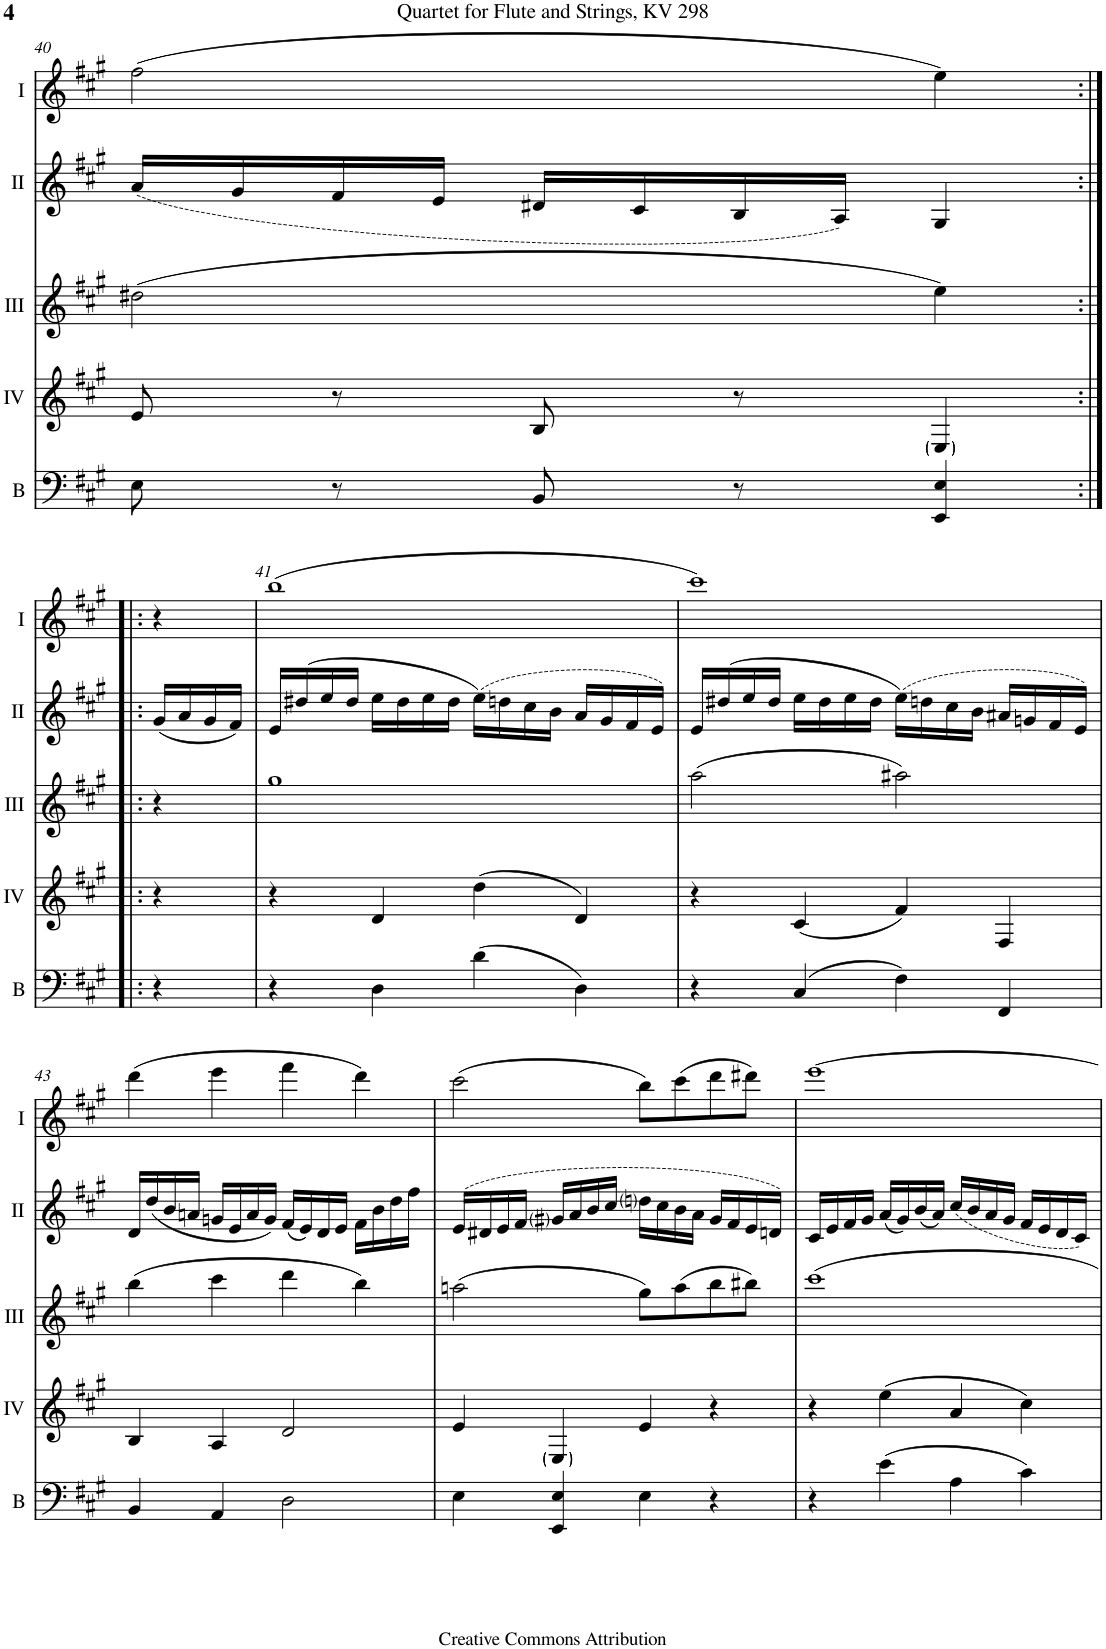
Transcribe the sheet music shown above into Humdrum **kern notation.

**kern	**kern	**kern	**kern	**kern
*part5	*part4	*part3	*part2	*part1
*staff5	*staff4	*staff3	*staff2	*staff1
*I"Bass	*I"Acc. 4	*I"Acc. 3	*I"Acc. 2	*I"Acc. 1
*I'B	*	*	*	*
!!LO:PB:g=z
*clefF4	*clefG2	*clefG2	*clefG2	*clefG2
*Trd7c12	*Trd7c12	*Trd7c12	*	*
*k[f#c#g#]	*k[f#c#g#]	*k[f#c#g#]	*k[f#c#g#]	*k[f#c#g#]
*M2/2	*M2/2	*M2/2	*M2/2	*M2/2
*met(c|)	*met(c|)	*met(c|)	*met(c|)	*met(c|)
=40	=40	=40	=40	=40
8E\	8e/	(2dd#X\	(16a/LL	(2ff#\
.	.	.	16g#/	.
8r	8r	.	16f#/	.
.	.	.	16e/JJ	.
8BB/	8B/	.	16d#X/LL	.
.	.	.	16c#/	.
8r	8r	.	16B/	.
.	.	.	16A/JJ)	.
4EE/ 4E/	4E/	4ee\)	4G#/	4ee\)
!!LO:LB:g=z
=40X5:|!|:	=40X5:|!|:	=40X5:|!|:	=40X5:|!|:	=40X5:|!|:
4r	4r	4r	(16g#/LL	4r
.	.	.	16a/	.
.	.	.	16g#/	.
.	.	.	16f#/JJ)	.
=41	=41	=41	=41	=41
4r	4r	1gg#	16e/LL	(1bb
.	.	.	(16dd#X/	.
.	.	.	16ee/	.
.	.	.	16dd#/JJ	.
4D\	4d/	.	16ee\LL	.
.	.	.	16dd#\	.
.	.	.	16ee\	.
.	.	.	16dd#\JJ	.
(4d\	(4dd\	.	(16ee\LL)	.
.	.	.	16ddn\	.
.	.	.	16cc#\	.
.	.	.	16b\JJ	.
4D\)	4d/)	.	16a/LL	.
.	.	.	16g#/	.
.	.	.	16f#/	.
.	.	.	16e/JJ)	.
=42	=42	=42	=42	=42
4r	4r	(2aa\	16e/LL	1ccc#)
.	.	.	(16dd#X/	.
.	.	.	16ee/	.
.	.	.	16dd#/JJ	.
(4C#/	(4c#/	.	16ee\LL	.
.	.	.	16dd#\	.
.	.	.	16ee\	.
.	.	.	16dd#\JJ	.
4F#\)	4f#/)	2aa#X\)	(16ee\LL)	.
.	.	.	16ddn\	.
.	.	.	16cc#\	.
.	.	.	16b\JJ	.
4FF#/	4F#/	.	16a#X/LL	.
.	.	.	16gn/	.
.	.	.	16f#/	.
.	.	.	16e/JJ)	.
!!LO:LB:g=z
=43	=43	=43	=43	=43
4BB/	4B/	(4bb\	16d/LL	(4ddd\
.	.	.	(16dd/	.
.	.	.	16b/	.
.	.	.	16an/JJ	.
4AA/	4A/	4ccc#\	16gn/LL	4eee\
.	.	.	16e/	.
.	.	.	16a/	.
.	.	.	16g/JJ)	.
2D\	2d/	4ddd\	(16f#/LL	4fff#\
.	.	.	16e/)	.
.	.	.	16d/	.
.	.	.	16e/JJ	.
.	.	4bb\)	16f#\LL	4ddd\)
.	.	.	16b\	.
.	.	.	16dd\	.
.	.	.	16ff#\JJ	.
=44	=44	=44	=44	=44
4E\	4e/	(2aan\	(16e/LL	(2ccc#\
.	.	.	16d#X/	.
.	.	.	16e/	.
.	.	.	16f#/JJ	.
4EE/ 4E/	4E/	.	16g#i/LL	.
.	.	.	16a/	.
.	.	.	16b/	.
.	.	.	16cc#/JJ	.
4E\	4e/	8gg#\L)	16ddni\LL	8bb\L)
.	.	.	16cc#\	.
.	.	(8aa\	16b\	(8ccc#\
.	.	.	16a\JJ	.
4r	4r	8bb\	16g#/LL	8ddd\
.	.	.	16f#/	.
.	.	8bb#X\J)	16e/	8ddd#X\J)
.	.	.	16dn/JJ)	.
=45	=45	=45	=45	=45
4r	4r	1ccc#	16c#/LL	[1eee
.	.	.	16e/	.
.	.	.	16f#/	.
.	.	.	16g#/JJ	.
(4e\	(4ee\	.	(16a/LL	.
.	.	.	16g#/)	.
.	.	.	(16b/	.
.	.	.	16a/JJ)	.
4A\	4a/	.	(16cc#/LL	.
.	.	.	16b/	.
.	.	.	16a/	.
.	.	.	16g#/JJ	.
4c#\)	4cc#\)	.	16f#/LL	.
.	.	.	16e/	.
.	.	.	16d/	.
.	.	.	16c#/JJ)	.
=	=	=	=	=
*-	*-	*-	*-	*-
